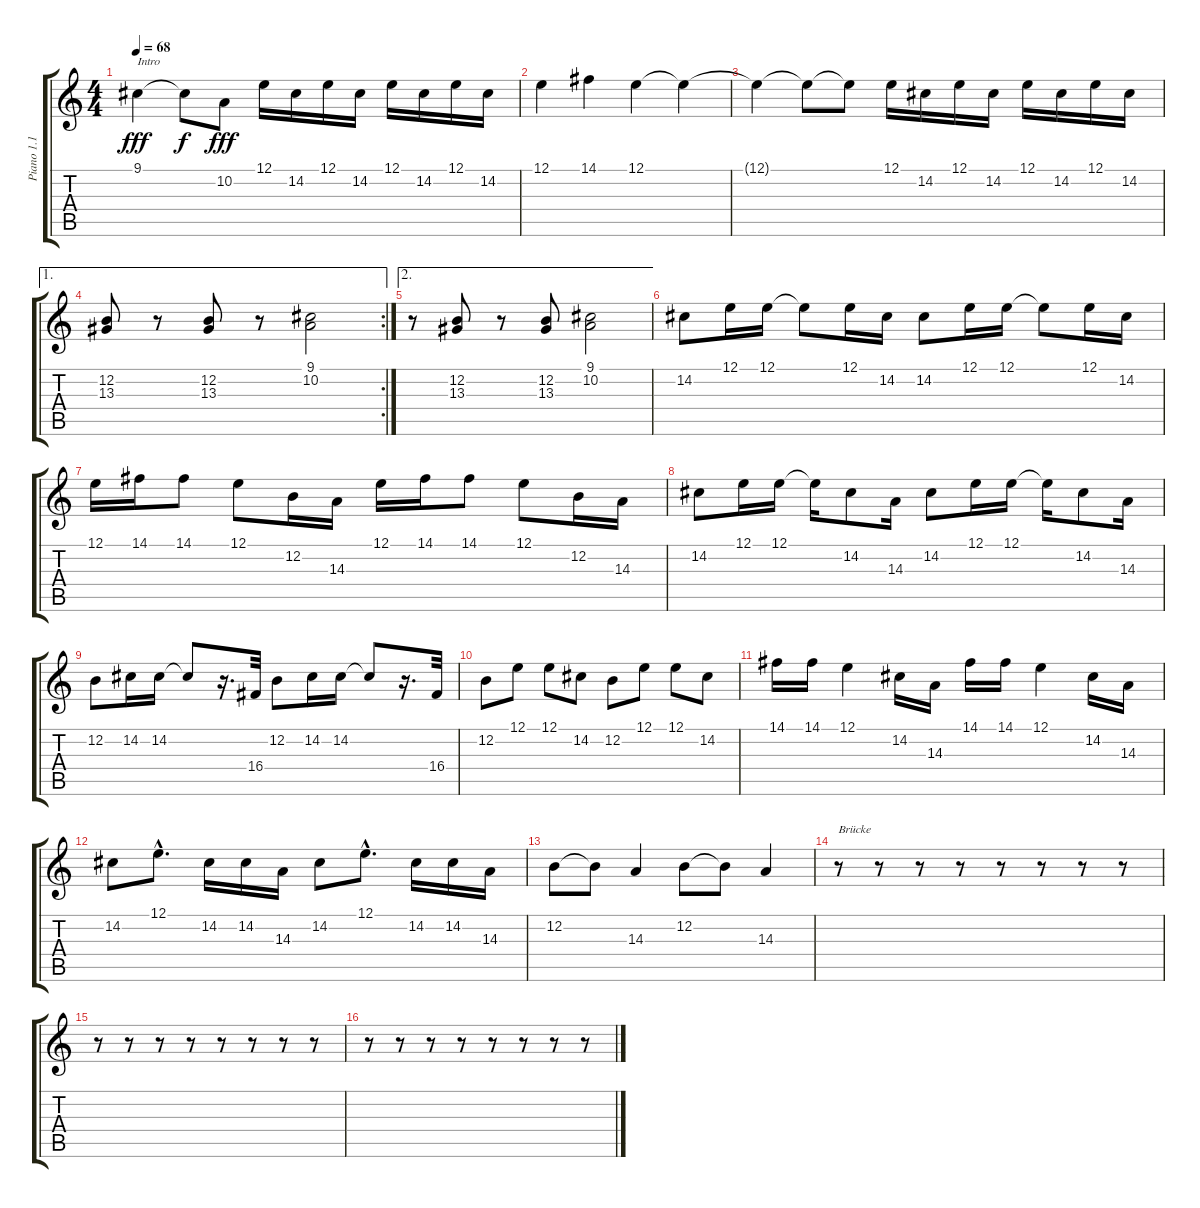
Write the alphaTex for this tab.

\track ("Piano 1.1" "Piano 1.1") {instrument electricpiano1}
\staff {score tabs}
\tuning (E4 B3 G3 D3 A2 E2) {hide}
\ts (4 4)
\tempo 68
\clef g2
\ks c
9.1.4{txt "Intro" dy fff instrument electricpiano1} 9.1{t}.8{dy f} 10.2.8{dy fff} 12.1.16 14.2.16 12.1.16 14.2.16 12.1.16 14.2.16 12.1.16 14.2.16 |
12.1.4 14.1.4 12.1.4 12.1{t}.4 |
12.1{t}.4 12.1{t}.8 12.1{t}.8 12.1.16 14.2.16 12.1.16 14.2.16 12.1.16 14.2.16 12.1.16 14.2.16 |
\ae 1
\rc 2
(12.2 13.3).8 r.8 (12.2 13.3).8 r.8 (9.1 10.2).2 |
\ae 2
r.8 (12.2 13.3).8 r.8 (12.2 13.3).8 (9.1 10.2).2 |
14.2.8 12.1.16 12.1.16 12.1{t}.8 12.1.16 14.2.16 14.2.8 12.1.16 12.1.16 12.1{t}.8 12.1.16 14.2.16 |
12.1.16 14.1.16 14.1.8 12.1.8 12.2.16 14.3.16 12.1.16 14.1.16 14.1.8 12.1.8 12.2.16 14.3.16 |
14.2.8 12.1.16 12.1.16 12.1{t}.16 14.2.8 14.3.16 14.2.8 12.1.16 12.1.16 12.1{t}.16 14.2.8 14.3.16 |
12.2.8 14.2.16 14.2.16 14.2{t}.8 r.16{d} 16.4.32 12.2.8 14.2.16 14.2.16 14.2{t}.8 r.16{d} 16.4.32 |
12.2.8 12.1.8 12.1.8 14.2.8 12.2.8 12.1.8 12.1.8 14.2.8 |
14.1.16 14.1.16 12.1.4 14.2.16 14.3.16 14.1.16 14.1.16 12.1.4 14.2.16 14.3.16 |
14.2.8 12.1{hac}.8{d} 14.2.16 14.2.16 14.3.16 14.2.8 12.1{hac}.8{d} 14.2.16 14.2.16 14.3.16 |
12.2.8 12.2{t}.8 14.3.4 12.2.8 12.2{t}.8 14.3.4 |
r.8{txt "Brücke"} r.8 r.8 r.8 r.8 r.8 r.8 r.8 |
r.8 r.8 r.8 r.8 r.8 r.8 r.8 r.8 |
r.8 r.8 r.8 r.8 r.8 r.8 r.8 r.8
